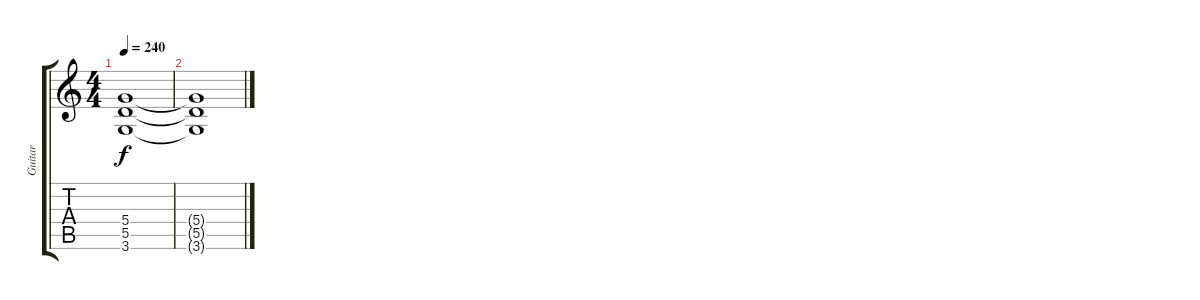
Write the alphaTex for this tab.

\track ("Guitar" "Guitar") {instrument distortionguitar}
\staff {score tabs}
\tuning (E4 B3 G3 D3 A2 E2) {hide}
\ts (4 4)
\tempo 240
\clef g2
\ks c
(5.4{t} 5.5{t} 3.6{t}).1{dy f} |
(5.4{t} 5.5{t} 3.6{t}).1
